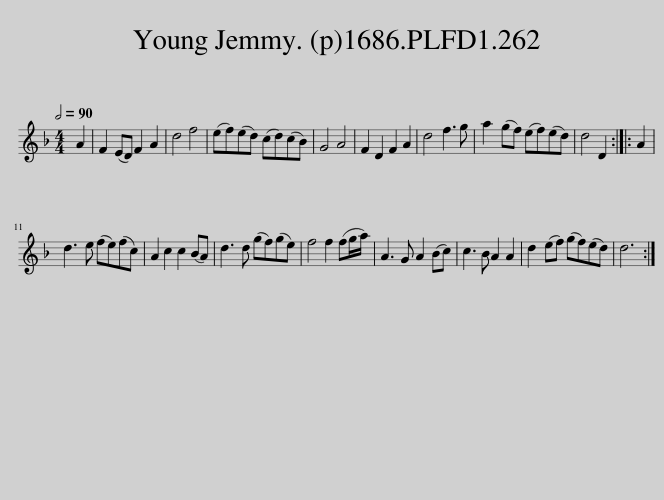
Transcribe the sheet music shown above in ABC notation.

X:1
L:1/8
Q:1/2=90
M:4/4
I:linebreak $
K:Dmin
V:1 treble
V:1
 A2 | F2 (ED) F2 A2 | d4 f4 | (ef)(ed) (cd)(cB) | G4 A4 | %5
 F2 D2 F2 A2 | d4 f3 g | a2 (gf) (ef)(ed) | d4 D2 :: A2 |$ %10
 d3 e (fe)(fc) | A2 c2 c2 (BA) | d3 d (gf)(ge) | f4 f2 (fg/a/) | A3 G A2 (Bc) | %15
 c3 B A2 A2 | d2 (ef) (gf)(ed) | d6 :| %18
